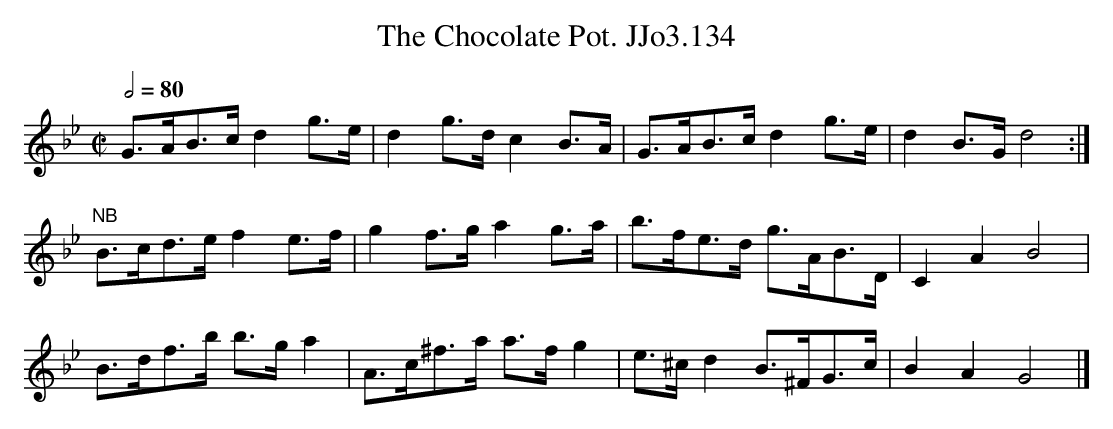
X:1
T:Chocolate Pot. JJo3.134, The
M:C|
L:1/8
Q:1/2=80
K:Gm
G>AB>c d2g>e | d2g>d c2B>A | G>AB>c d2g>e | d2B>G d4 :|
"NB"B>cd>e f2e>f | g2f>g a2g>a | b>fe>d g>AB>D | C2A2 B4 |
B>df>b b>ga2 | A>c^f>a a>fg2 | e>^cd2 B>^FG>c | B2A2 G4 |]
